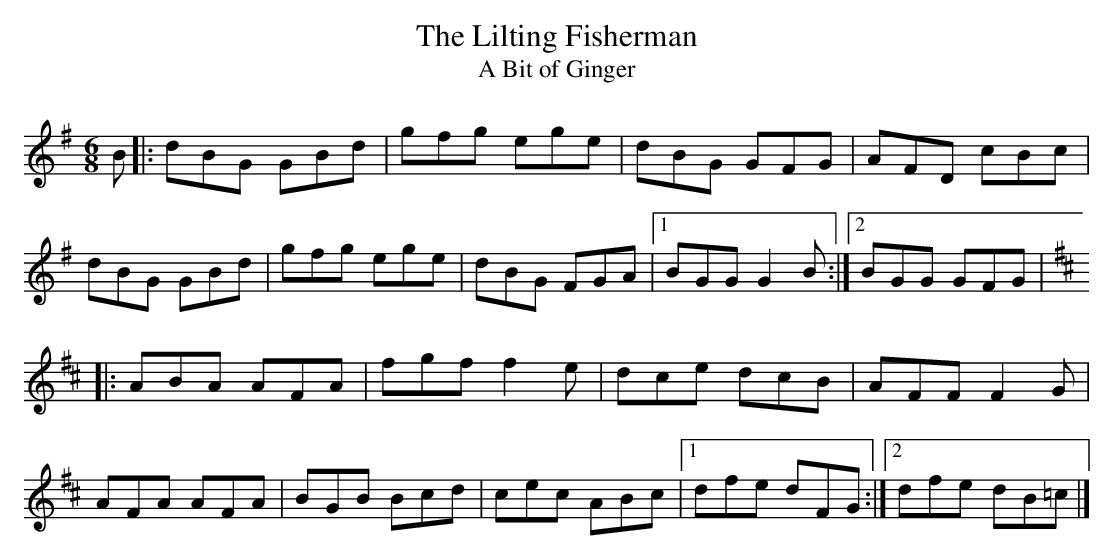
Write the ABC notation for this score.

X:1
T:Lilting Fisherman, The
T:A Bit of Ginger
M:6/8
L:1/8
K:G
B[|:dBG GBd|gfg ege|dBG GFG|AFD cBc|!
dBG GBd|gfg ege|dBG FGA|1BGG G2B:|2BGG GFG|!
K:D
|:ABA AFA|fgf f2e|dce dcB|AFF F2G|!
AFA AFA|BGB Bcd|cec ABc|1dfe dFG:|2dfe dB=c|]!
